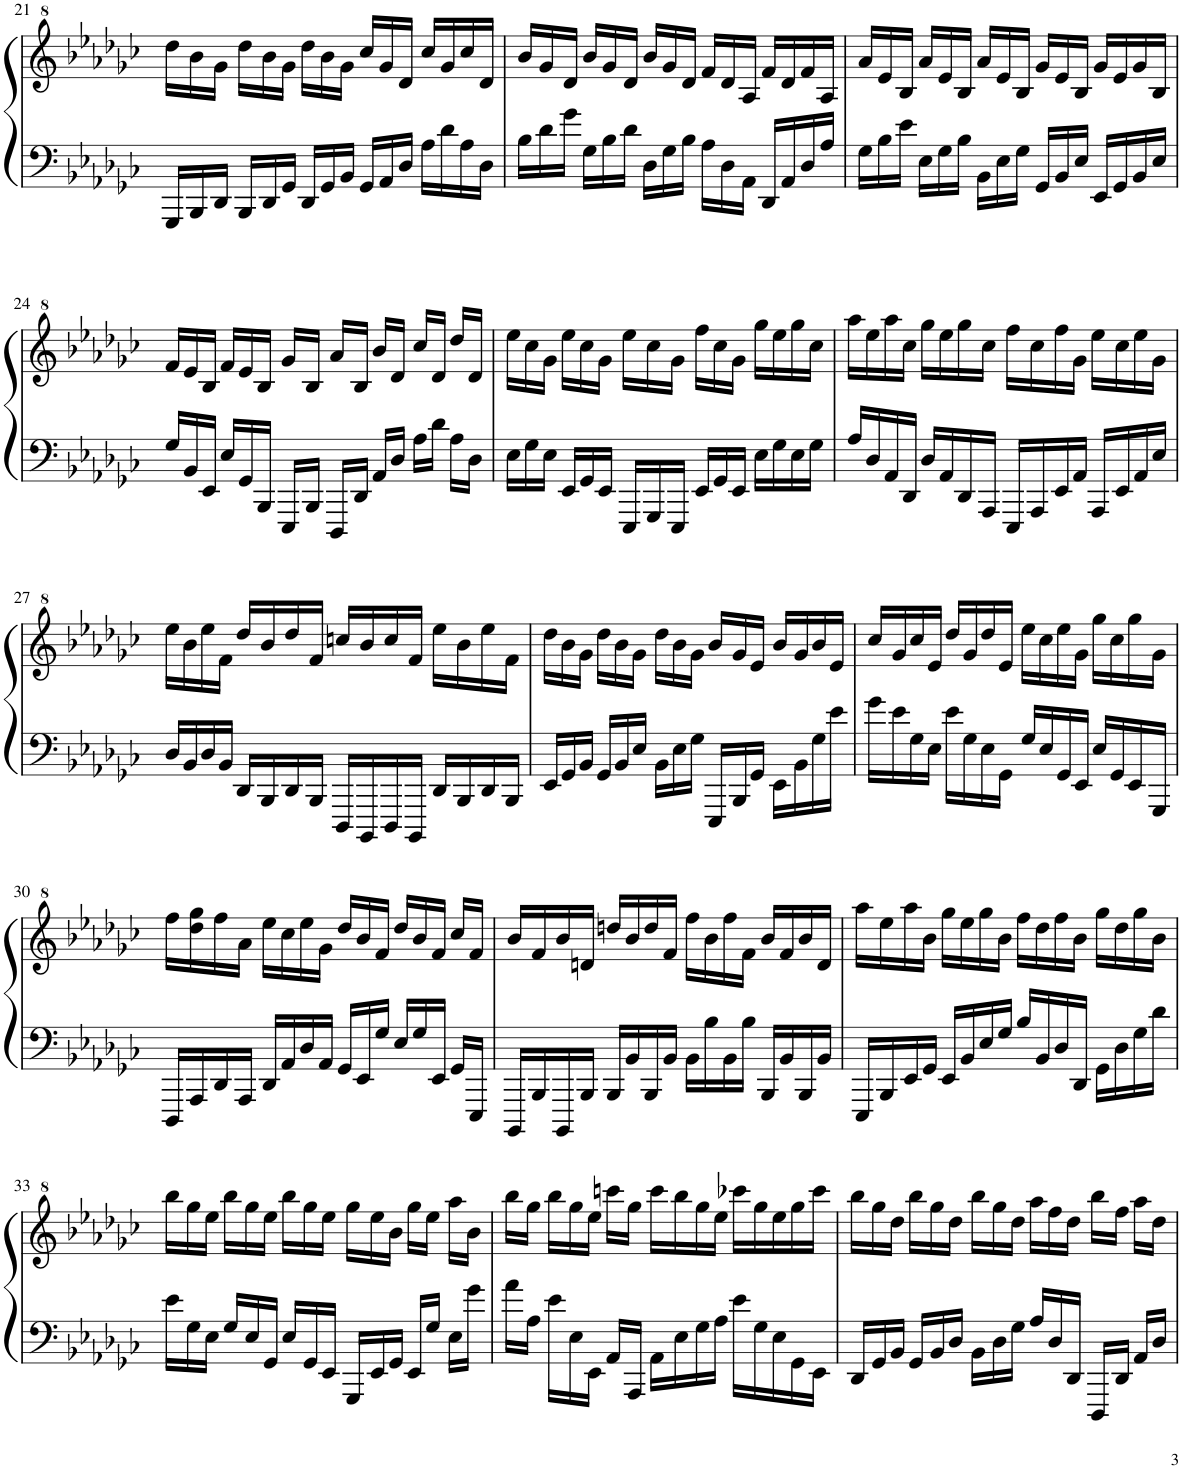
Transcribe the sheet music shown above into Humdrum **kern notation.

**kern	**kern
*part1	*part1
*staff2	*staff1
*I"Piano	*
*I'Pno.	*
!!LO:PB:g=z
*clefF4	*clefG^2
*k[b-e-a-d-g-c-]	*k[b-e-a-d-g-c-]
*M4/4	*M4/4
=21	=21
16GGG-/LL	16ddd-\LL
16BBB-/	16bb-\
16DD-/JJ	16gg-\JJ
16BBB-/LL	16ddd-\LL
16DD-/	16bb-\
16GG-/JJ	16gg-\JJ
16DD-/LL	16ddd-\LL
16GG-/	16bb-\
16BB-/JJ	16gg-\JJ
16GG-/LL	16ccc-/LL
16AA-/	16gg-/
16D-/JJ	16dd-/JJ
16A-\LL	16ccc-/LL
16d-\	16gg-/
16A-\	16ccc-/
16D-\JJ	16dd-/JJ
=22	=22
16B-\LL	16bb-/LL
16d-\	16gg-/
16g-\JJ	16dd-/JJ
16G-\LL	16bb-/LL
16B-\	16gg-/
16d-\JJ	16dd-/JJ
16D-\LL	16bb-/LL
16G-\	16gg-/
16B-\JJ	16dd-/JJ
16A-\LL	16ff/LL
16D-\	16dd-/
16AA-\JJ	16a-/JJ
16DD-/LL	16ff/LL
16AA-/	16dd-/
16D-/	16ff/
16A-/JJ	16a-/JJ
=23	=23
16G-\LL	16aa-/LL
16B-\	16ee-/
16e-\JJ	16b-/JJ
16E-\LL	16aa-/LL
16G-\	16ee-/
16B-\JJ	16b-/JJ
16BB-\LL	16aa-/LL
16E-\	16ee-/
16G-\JJ	16b-/JJ
16GG-/LL	16gg-/LL
16BB-/	16ee-/
16E-/JJ	16b-/JJ
16EE-/LL	16gg-/LL
16GG-/	16ee-/
16BB-/	16gg-/
16E-/JJ	16b-/JJ
!!LO:LB:g=z
=24	=24
16G-/LL	16ff/LL
16BB-/	16ee-/
16EE-/JJ	16b-/JJ
16E-/LL	16ff/LL
16GG-/	16ee-/
16BBB-/JJ	16b-/JJ
16EEE-/LL	16gg-/LL
16BBB-/JJ	16b-/JJ
16DDD-/LL	16aa-/LL
16DD-/JJ	16b-/JJ
16AA-/LL	16bb-/LL
16D-/JJ	16dd-/JJ
16A-\LL	16ccc-/LL
16d-\JJ	16dd-/JJ
16A-\LL	16ddd-/LL
16D-\JJ	16dd-/JJ
=25	=25
16E-\LL	16eee-\LL
16G-\	16ccc-\
16E-\JJ	16gg-\JJ
16EE-/LL	16eee-\LL
16GG-/	16ccc-\
16EE-/JJ	16gg-\JJ
16EEE-/LL	16eee-\LL
16GGG-/	16ccc-\
16EEE-/JJ	16gg-\JJ
16EE-/LL	16fff\LL
16GG-/	16ccc-\
16EE-/JJ	16gg-\JJ
16E-\LL	16ggg-\LL
16G-\	16eee-\
16E-\	16ggg-\
16G-\JJ	16ccc-\JJ
=26	=26
16A-/LL	16aaa-\LL
16D-/	16eee-\
16AA-/	16aaa-\
16DD-/JJ	16ccc-\JJ
16D-/LL	16ggg-\LL
16AA-/	16eee-\
16DD-/	16ggg-\
16AAA-/JJ	16ccc-\JJ
16EEE-/LL	16fff\LL
16AAA-/	16ccc-\
16EE-/	16fff\
16AA-/JJ	16gg-\JJ
16AAA-/LL	16eee-\LL
16EE-/	16ccc-\
16AA-/	16eee-\
16E-/JJ	16gg-\JJ
!!LO:LB:g=z
=27	=27
16D-/LL	16eee-\LL
16BB-/	16bb-\
16D-/	16eee-\
16BB-/JJ	16ff\JJ
16DD-/LL	16ddd-/LL
16BBB-/	16bb-/
16DD-/	16ddd-/
16BBB-/JJ	16ff/JJ
16DDD-/LL	16cccn/LL
16BBBB-/	16bb-/
16DDD-/	16ccc/
16BBBB-/JJ	16ff/JJ
16DD-/LL	16eee-\LL
16BBB-/	16bb-\
16DD-/	16eee-\
16BBB-/JJ	16ff\JJ
=28	=28
16EE-/LL	16ddd-\LL
16GG-/	16bb-\
16BB-/JJ	16gg-\JJ
16GG-/LL	16ddd-\LL
16BB-/	16bb-\
16E-/JJ	16gg-\JJ
16BB-\LL	16ddd-\LL
16E-\	16bb-\
16G-\JJ	16gg-\JJ
16EEE-/LL	16bb-/LL
16BBB-/	16gg-/
16GG-/JJ	16ee-/JJ
16EE-\LL	16bb-/LL
16BB-\	16gg-/
16G-\	16bb-/
16e-\JJ	16ee-/JJ
=29	=29
16g-\LL	16ccc-/LL
16e-\	16gg-/
16G-\	16ccc-/
16E-\JJ	16ee-/JJ
16e-\LL	16ddd-/LL
16G-\	16gg-/
16E-\	16ddd-/
16GG-\JJ	16ee-/JJ
16G-/LL	16eee-\LL
16E-/	16ccc-\
16GG-/	16eee-\
16EE-/JJ	16gg-\JJ
16E-/LL	16ggg-\LL
16GG-/	16ccc-\
16EE-/	16ggg-\
16GGG-/JJ	16gg-\JJ
!!LO:LB:g=z
=30	=30
16DDD-/LL	16fff\LL
16AAA-/	16ddd-\ 16ggg-\
16DD-/	16fff\
16AAA-/JJ	16aa-\JJ
16DD-/LL	16eee-\LL
16AA-/	16ccc-\
16D-/	16eee-\
16AA-/JJ	16gg-\JJ
16GG-/LL	16ddd-/LL
16EE-/	16bb-/
16G-/JJ	16ff/JJ
16E-/LL	16ddd-/LL
16G-/	16bb-/
16EE-/JJ	16ff/JJ
16GG-/LL	16ccc-/LL
16EEE-/JJ	16ff/JJ
=31	=31
16BBBB-/LL	16bb-/LL
16BBB-/	16ff/
16BBBB-/	16bb-/
16BBB-/JJ	16ddn/JJ
16BBB-/LL	16dddn/LL
16BB-/	16bb-/
16BBB-/	16ddd/
16BB-/JJ	16ff/JJ
16BB-\LL	16fff\LL
16B-\	16bb-\
16BB-\	16fff\
16B-\JJ	16ff\JJ
16BBB-/LL	16bb-/LL
16BB-/	16ff/
16BBB-/	16bb-/
16BB-/JJ	16dd/JJ
=32	=32
16EEE-/LL	16aaa-\LL
16BBB-/	16eee-\
16EE-/	16aaa-\
16GG-/JJ	16bb-\JJ
16EE-/LL	16ggg-\LL
16BB-/	16eee-\
16E-/	16ggg-\
16G-/JJ	16bb-\JJ
16B-/LL	16fff\LL
16BB-/	16ddd-\
16D-/	16fff\
16DD-/JJ	16bb-\JJ
16GG-\LL	16ggg-\LL
16D-\	16ddd-\
16G-\	16ggg-\
16d-\JJ	16bb-\JJ
!!LO:LB:g=z
=33	=33
16e-\LL	16bbb-\LL
16G-\	16ggg-\
16E-\JJ	16eee-\JJ
16G-/LL	16bbb-\LL
16E-/	16ggg-\
16GG-/JJ	16eee-\JJ
16E-/LL	16bbb-\LL
16GG-/	16ggg-\
16EE-/JJ	16eee-\JJ
16GGG-/LL	16ggg-\LL
16EE-/	16eee-\
16GG-/JJ	16bb-\JJ
16EE-/LL	16ggg-\LL
16G-/JJ	16eee-\JJ
16E-\LL	16aaa-\LL
16g-\JJ	16bb-\JJ
=34	=34
16a-\LL	16bbb-\LL
16A-\JJ	16ggg-\JJ
16e-\LL	16bbb-\LL
16E-\	16ggg-\
16EE-\JJ	16eee-\JJ
16AA-/LL	16ccccn\LL
16AAA-/JJ	16ggg-\JJ
16AA-\LL	16cccc\LL
16E-\	16bbb-\
16G-\	16ggg-\
16A-\JJ	16eee-\JJ
16e-\LL	16cccc-X\LL
16G-\	16ggg-\
16E-\	16eee-\
16GG-\	16ggg-\
16EE-\JJ	16cccc-\JJ
=35	=35
16DD-/LL	16bbb-\LL
16GG-/	16ggg-\
16BB-/JJ	16ddd-\JJ
16GG-/LL	16bbb-\LL
16BB-/	16ggg-\
16D-/JJ	16ddd-\JJ
16BB-\LL	16bbb-\LL
16D-\	16ggg-\
16G-\JJ	16ddd-\JJ
16A-/LL	16aaa-\LL
16D-/	16fff\
16DD-/JJ	16ddd-\JJ
16DDD-/LL	16bbb-\LL
16DD-/JJ	16fff\JJ
16AA-/LL	16aaa-\LL
16D-/JJ	16ddd-\JJ
=	=
*-	*-
